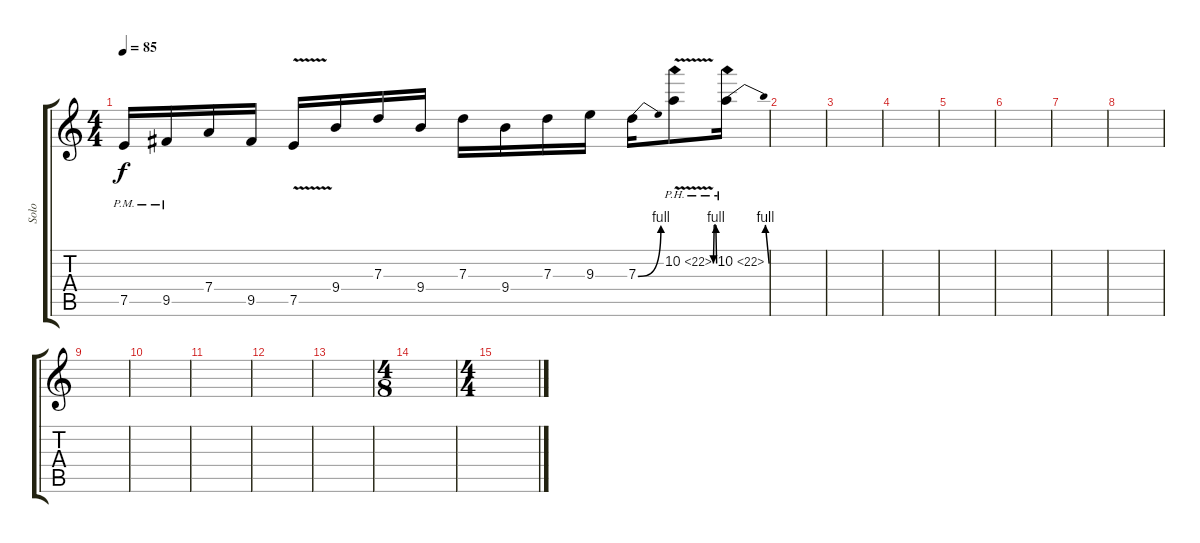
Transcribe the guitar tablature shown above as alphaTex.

\track ("Solo" "Solo") {instrument distortionguitar}
\staff {score tabs}
\tuning (E4 B3 G3 D3 A2 E2) {hide}
\ts (4 4)
\tempo 85
\clef g2
\ks c
7.5{pm}.16{dy f} 9.5{pm}.16 7.4.16 9.5.16 7.5{v}.16 9.4.16 7.3.16 9.4.16 7.3.16 9.4.16 7.3.16 9.3.16 7.3{be (bend 0 0 60 4)}.16 10.2{be (custom 0 0 15 4 30 4 45 4 60 0) ph 12 v}.8 10.2{be (bend 0 0 60 4) ph 12}.16 |
|
|
|
|
|
|
|
|
|
|
|
|
\ts (4 8)
|
\ts (4 4)
